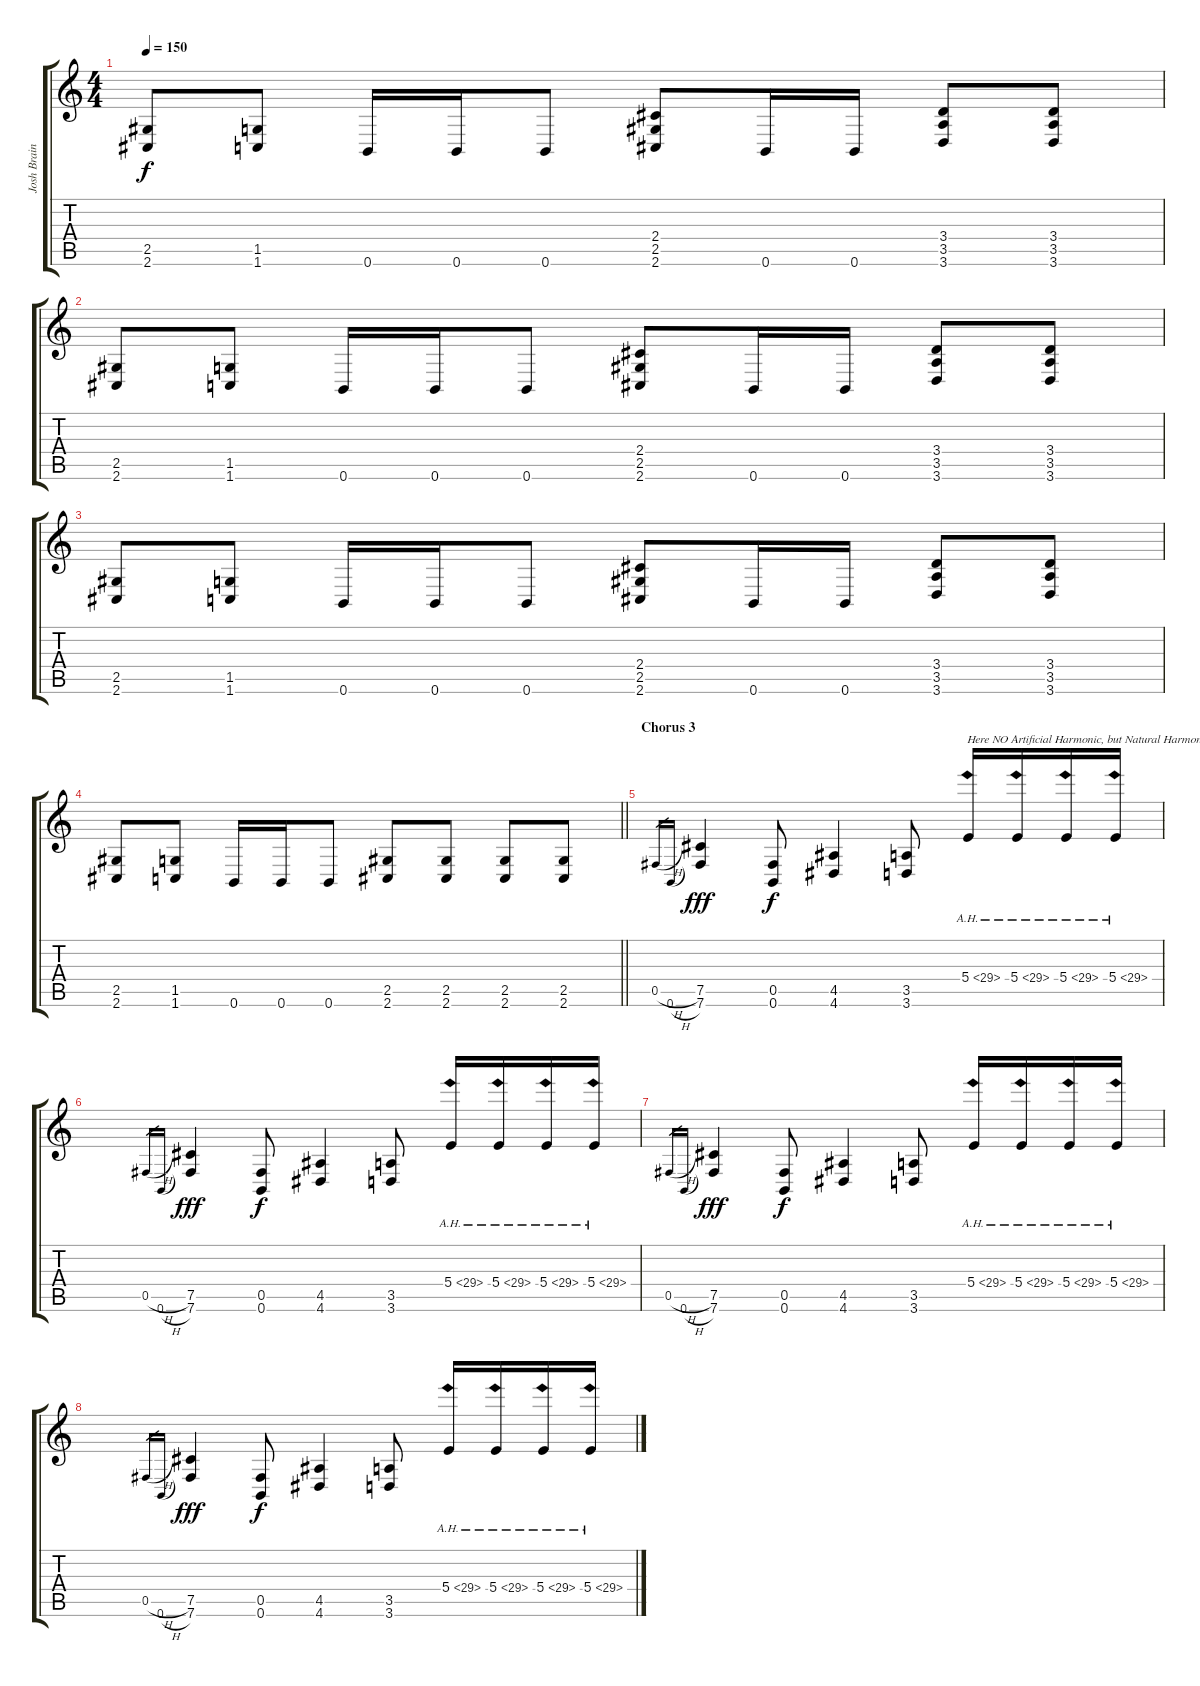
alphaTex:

\track ("Josh Brainard" "Josh Brain") {instrument distortionguitar}
\staff {score tabs}
\tuning (Db4 Ab3 E3 B2 Gb2 B1) {hide}
\ts (4 4)
\tempo 150
\clef g2
\ks c
(2.5 2.6).8{dy f} (1.5 1.6).8 0.6.16 0.6.16 0.6.8 (2.4 2.5 2.6).8 0.6.16 0.6.16 (3.4 3.5 3.6).8 (3.4 3.5 3.6).8 |
(2.5 2.6).8 (1.5 1.6).8 0.6.16 0.6.16 0.6.8 (2.4 2.5 2.6).8 0.6.16 0.6.16 (3.4 3.5 3.6).8 (3.4 3.5 3.6).8 |
(2.5 2.6).8 (1.5 1.6).8 0.6.16 0.6.16 0.6.8 (2.4 2.5 2.6).8 0.6.16 0.6.16 (3.4 3.5 3.6).8 (3.4 3.5 3.6).8 |
\barLineRight lightlight
(2.5 2.6).8 (1.5 1.6).8 0.6.16 0.6.16 0.6.8 (2.5 2.6).8 (2.5 2.6).8 (2.5 2.6).8 (2.5 2.6).8 |
\section ("" "Chorus 3")
0.5{h}.16{gr} 0.6{h}.16{gr} (7.5 7.6).4{dy fff volume 13 instrument distortionguitar} (0.5 0.6).8{dy f} (4.5 4.6).4 (3.5 3.6).8 5.4{ah 24}.16{txt "Here NO Artificial Harmonic, but Natural Harmonic"} 5.4{ah 24}.16 5.4{ah 24}.16 5.4{ah 24}.16 |
0.5{h}.16{gr} 0.6{h}.16{gr} (7.5 7.6).4{dy fff} (0.5 0.6).8{dy f} (4.5 4.6).4 (3.5 3.6).8 5.4{ah 24}.16 5.4{ah 24}.16 5.4{ah 24}.16 5.4{ah 24}.16 |
0.5{h}.16{gr} 0.6{h}.16{gr} (7.5 7.6).4{dy fff} (0.5 0.6).8{dy f} (4.5 4.6).4 (3.5 3.6).8 5.4{ah 24}.16 5.4{ah 24}.16 5.4{ah 24}.16 5.4{ah 24}.16 |
0.5{h}.16{gr} 0.6{h}.16{gr} (7.5 7.6).4{dy fff} (0.5 0.6).8{dy f} (4.5 4.6).4 (3.5 3.6).8 5.4{ah 24}.16 5.4{ah 24}.16 5.4{ah 24}.16 5.4{ah 24}.16
